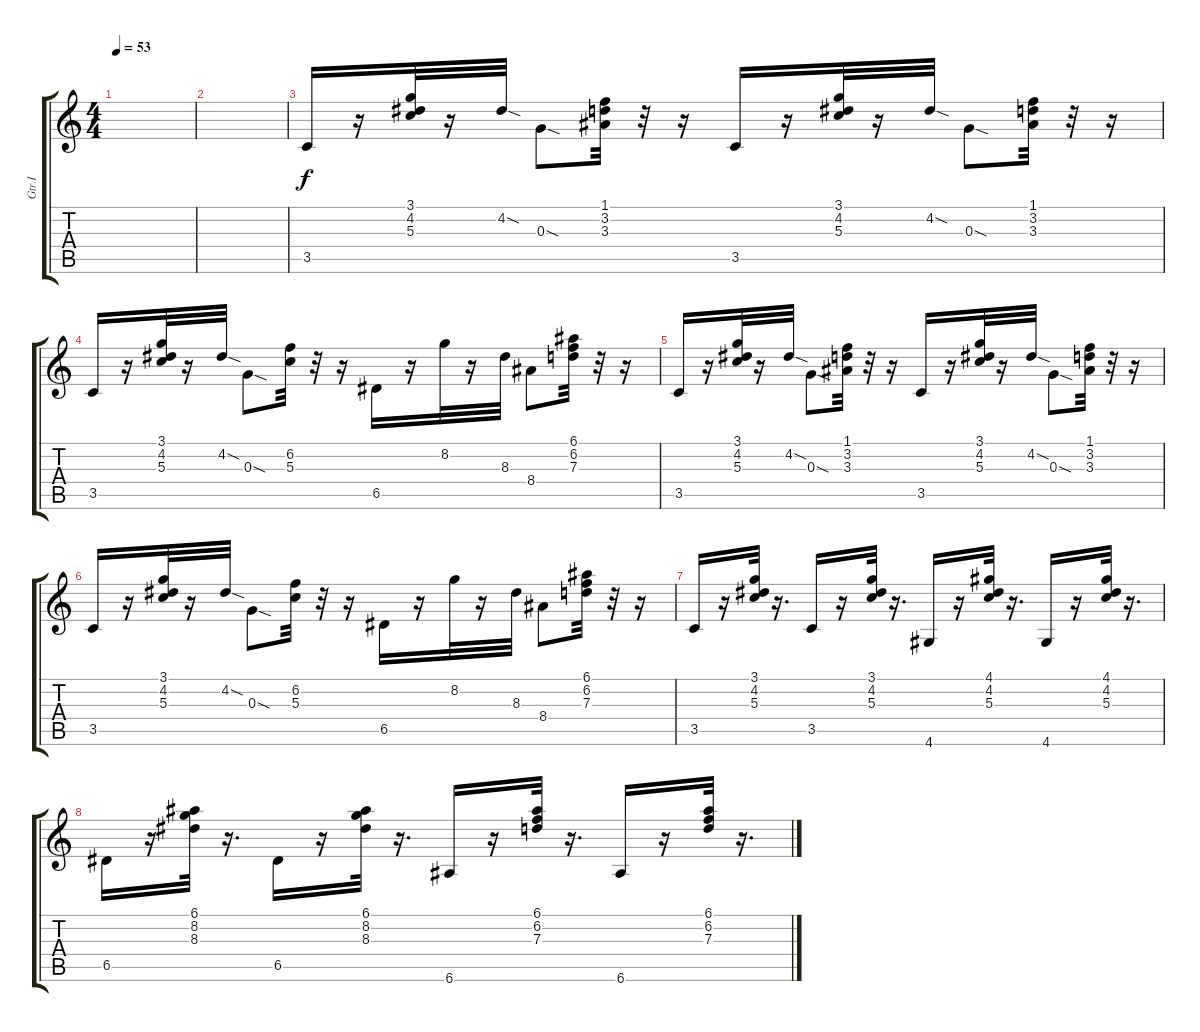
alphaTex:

\track ("Gtr.I" "Gtr.I") {instrument electricguitarjazz}
\staff {score tabs}
\tuning (E4 B3 G3 D3 A2 E2) {hide}
\ts (4 4)
\tempo 53
\clef g2
\ks c
|
|
3.5.16 r.16 (3.1 4.2 5.3).32 r.16 4.2{sod}.32 0.3{sod}.8 (1.1 3.2 3.3).32 r.32 r.16 3.5.16 r.16 (3.1 4.2 5.3).32 r.16 4.2{sod}.32 0.3{sod}.8 (1.1 3.2 3.3).32 r.32 r.16 |
3.5.16 r.16 (3.1 4.2 5.3).32 r.16 4.2{sod}.32 0.3{sod}.8 (6.2 5.3).32 r.32 r.16 6.5.16 r.16 8.2.32 r.16 8.3.32 8.4.8 (6.1 6.2 7.3).32 r.32 r.16 |
3.5.16 r.16 (3.1 4.2 5.3).32 r.16 4.2{sod}.32 0.3{sod}.8 (1.1 3.2 3.3).32 r.32 r.16 3.5.16 r.16 (3.1 4.2 5.3).32 r.16 4.2{sod}.32 0.3{sod}.8 (1.1 3.2 3.3).32 r.32 r.16 |
3.5.16 r.16 (3.1 4.2 5.3).32 r.16 4.2{sod}.32 0.3{sod}.8 (6.2 5.3).32 r.32 r.16 6.5.16 r.16 8.2.32 r.16 8.3.32 8.4.8 (6.1 6.2 7.3).32 r.32 r.16 |
3.5.16 r.16 (3.1 4.2 5.3).32 r.16{d} 3.5.16 r.16 (3.1 4.2 5.3).32 r.16{d} 4.6.16 r.16 (4.1 4.2 5.3).32 r.16{d} 4.6.16 r.16 (4.1 4.2 5.3).32 r.16{d} |
6.5.16 r.16 (6.1 8.2 8.3).32 r.16{d} 6.5.16 r.16 (6.1 8.2 8.3).32 r.16{d} 6.6.16 r.16 (6.1 6.2 7.3).32 r.16{d} 6.6.16 r.16 (6.1 6.2 7.3).32 r.16{d}
